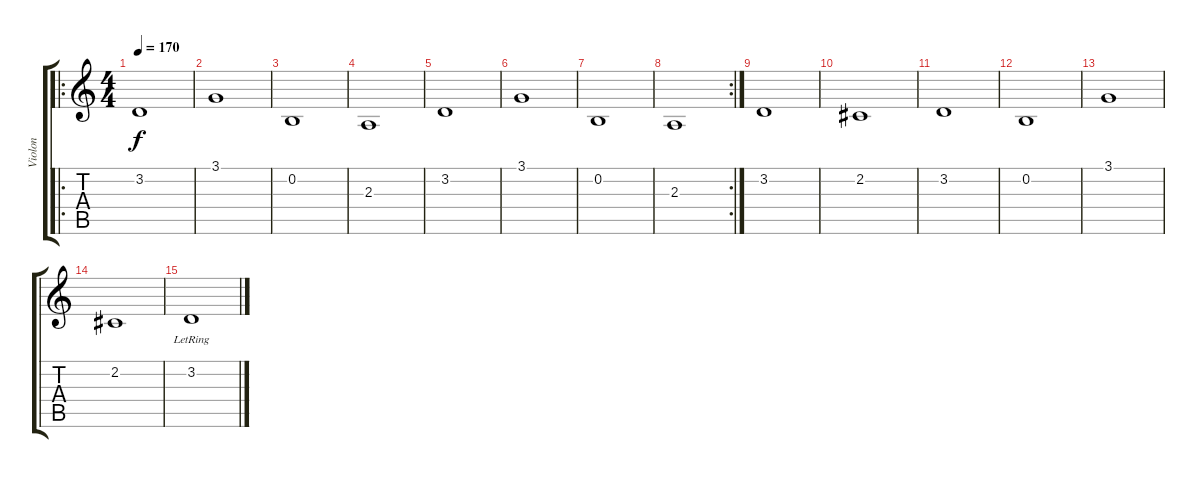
\track ("Violon" "Violon") {instrument tremolostrings}
\staff {score tabs}
\tuning (E4 B3 G3 D3 A2 E2) {hide}
\ro
\ts (4 4)
\tempo 170
\clef g2
\ks c
3.2.1{dy f} |
3.1.1 |
0.2.1 |
2.3.1 |
3.2.1 |
3.1.1 |
0.2.1 |
\rc 2
2.3.1 |
3.2.1 |
2.2.1 |
3.2.1 |
0.2.1 |
3.1.1 |
2.2.1 |
3.2{lr}.1
